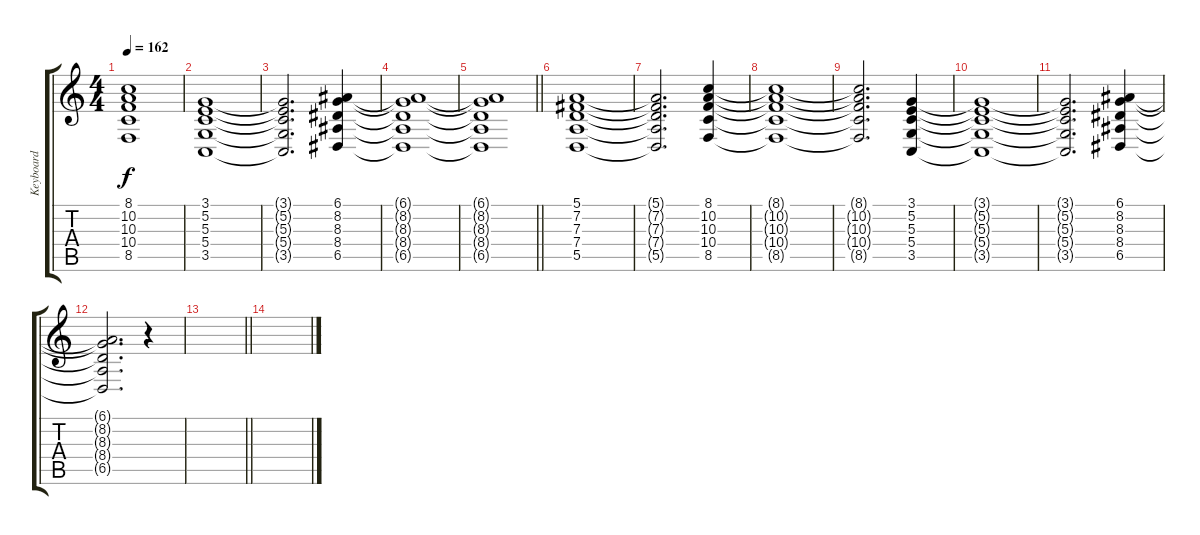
\track ("Keyboard" "Keyboard") {instrument stringensemble1}
\staff {score tabs}
\tuning (E4 B3 G3 D3 A2 D2) {hide}
\ts (4 4)
\tempo 162
\clef g2
\ks c
(8.1{t} 10.2{t} 10.3{t} 10.4{t} 8.5{t}).1{dy f} |
(3.1 5.2 5.3 5.4 3.5).1 |
(3.1{t} 5.2{t} 5.3{t} 5.4{t} 3.5{t}).2{d} (6.1 8.2 8.3 8.4 6.5).4 |
(6.1{t} 8.2{t} 8.3{t} 8.4{t} 6.5{t}).1 |
\barLineRight lightlight
(6.1{t} 8.2{t} 8.3{t} 8.4{t} 6.5{t}).1 |
\section ("" "")
(5.1 7.2 7.3 7.4 5.5).1 |
(5.1{t} 7.2{t} 7.3{t} 7.4{t} 5.5{t}).2{d} (8.1 10.2 10.3 10.4 8.5).4 |
(8.1{t} 10.2{t} 10.3{t} 10.4{t} 8.5{t}).1 |
(8.1{t} 10.2{t} 10.3{t} 10.4{t} 8.5{t}).2{d} (3.1 5.2 5.3 5.4 3.5).4 |
(3.1{t} 5.2{t} 5.3{t} 5.4{t} 3.5{t}).1 |
(3.1{t} 5.2{t} 5.3{t} 5.4{t} 3.5{t}).2{d} (6.1 8.2 8.3 8.4 6.5).4 |
(6.1{t} 8.2{t} 8.3{t} 8.4{t} 6.5{t}).2{d} r.4 |
\barLineRight lightlight
|
\section ("" "")
